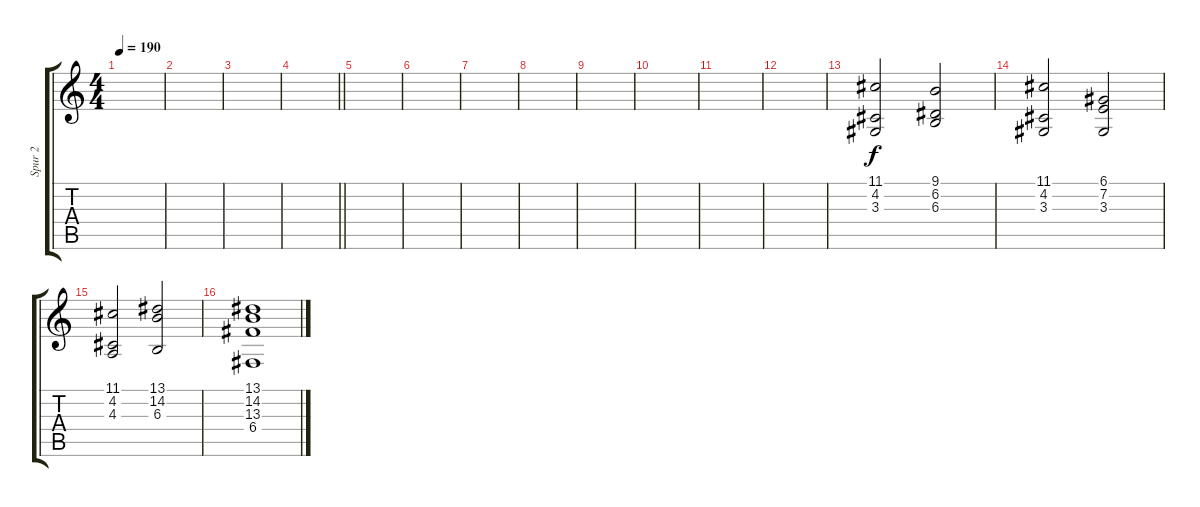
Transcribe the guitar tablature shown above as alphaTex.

\track ("Spur 2" "Spur 2") {instrument stringensemble1}
\staff {score tabs}
\tuning (D4 A3 F3 C3 G2 D2) {hide}
\ts (4 4)
\tempo 190
\clef g2
\ks c
|
|
|
\barLineRight lightlight
|
|
|
|
|
|
|
|
|
(11.1 4.2 3.3).2 (9.1 6.2 6.3).2 |
(11.1 4.2 3.3).2 (6.1 7.2 3.3).2 |
(11.1 4.2 4.3).2 (13.1 14.2 6.3).2 |
(13.1 14.2 13.3 6.4).1
